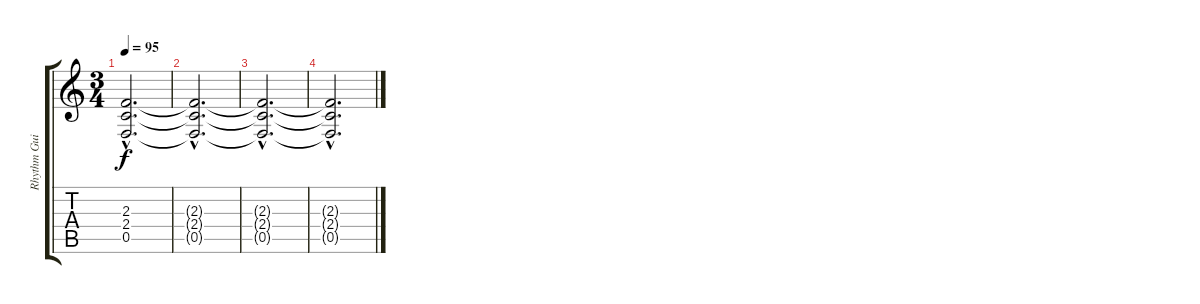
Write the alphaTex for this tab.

\track ("Rhythm Guitar I" "Rhythm Gui") {instrument distortionguitar}
\staff {score tabs}
\tuning (C4 G3 Eb3 Bb2 F2 C2) {hide}
\ts (3 4)
\tempo 95
\clef g2
\ks c
(2.3{hac t} 2.4{hac t} 0.5{hac t}).2{d dy f} |
(2.3{hac t} 2.4{hac t} 0.5{hac t}).2{d} |
(2.3{hac t} 2.4{hac t} 0.5{hac t}).2{d} |
(2.3{hac t} 2.4{hac t} 0.5{hac t}).2{d}
